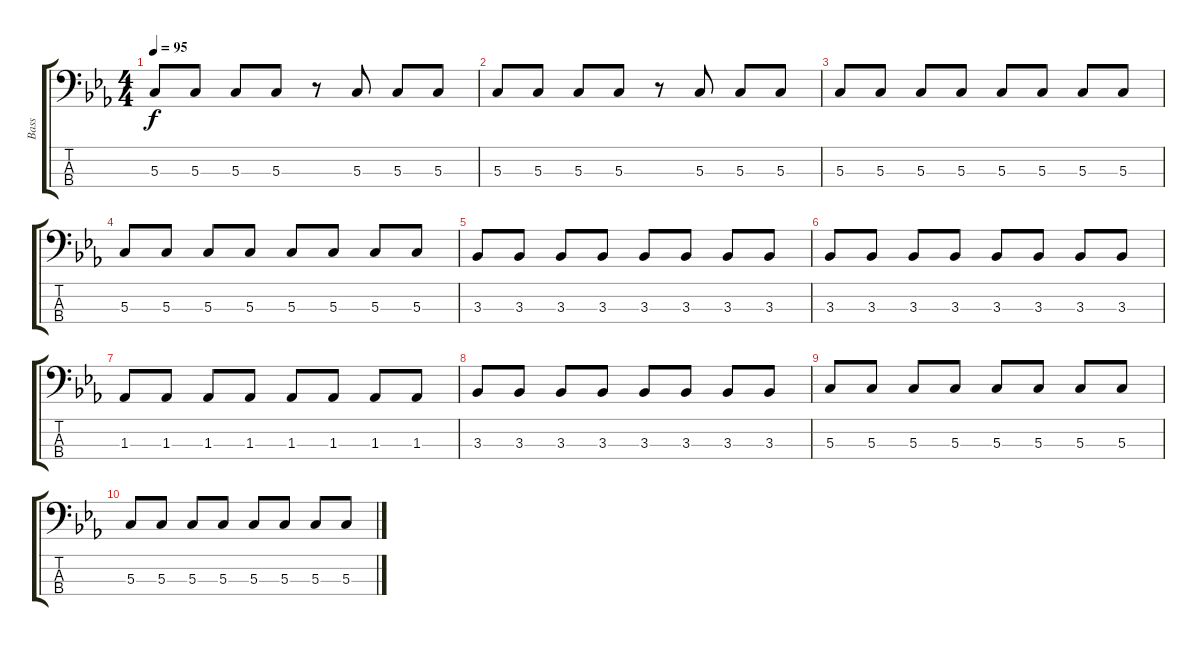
\track ("Bass" "Bass") {instrument electricbasspick}
\staff {score tabs}
\tuning (F2 C2 G1 D1) {hide}
\ts (4 4)
\tempo 95
\clef f4
\ks cminor
5.3.8{dy f} 5.3.8 5.3.8 5.3.8 r.8 5.3.8 5.3.8 5.3.8 |
5.3.8 5.3.8 5.3.8 5.3.8 r.8 5.3.8 5.3.8 5.3.8 |
5.3.8 5.3.8 5.3.8 5.3.8 5.3.8 5.3.8 5.3.8 5.3.8 |
5.3.8 5.3.8 5.3.8 5.3.8 5.3.8 5.3.8 5.3.8 5.3.8 |
3.3.8 3.3.8 3.3.8 3.3.8 3.3.8 3.3.8 3.3.8 3.3.8 |
3.3.8 3.3.8 3.3.8 3.3.8 3.3.8 3.3.8 3.3.8 3.3.8 |
1.3.8 1.3.8 1.3.8 1.3.8 1.3.8 1.3.8 1.3.8 1.3.8 |
3.3.8 3.3.8 3.3.8 3.3.8 3.3.8 3.3.8 3.3.8 3.3.8 |
5.3.8 5.3.8 5.3.8 5.3.8 5.3.8 5.3.8 5.3.8 5.3.8 |
5.3.8 5.3.8 5.3.8 5.3.8 5.3.8 5.3.8 5.3.8 5.3.8
